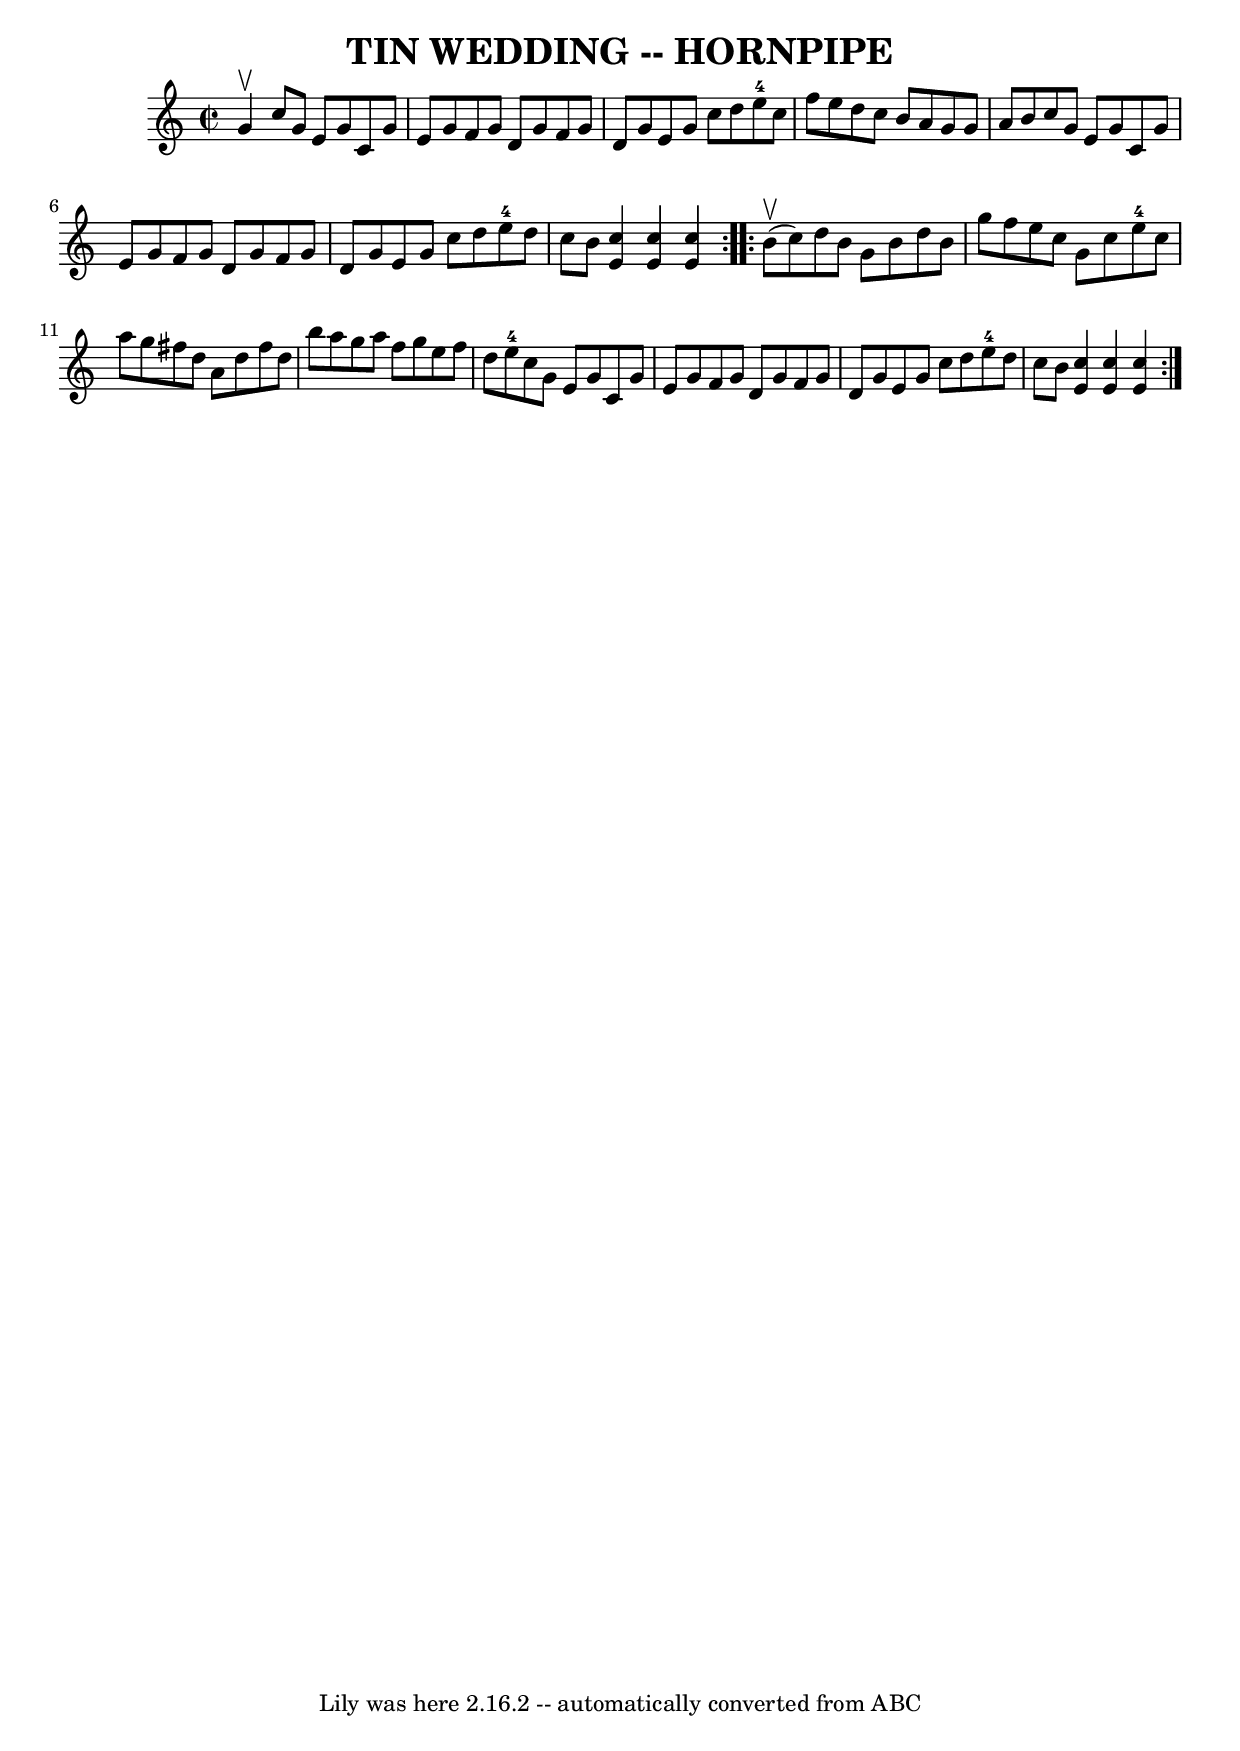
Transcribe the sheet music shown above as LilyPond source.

\version "2.16.2"
\include "Mammoth.ily"
\header {
  %% book = "Ryan's Mammoth Collection of Fiddle Tunes"
  crossRefNumber = "1"
  footnotes = ""
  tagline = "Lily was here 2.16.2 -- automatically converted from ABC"
  title = "TIN WEDDING -- HORNPIPE"

}
voicedefault =  {



  \repeat volta 2 {

    \override Staff.TimeSignature #'style = #'C
    \time 2/2 
    \key c \major
    g'4^\upbow       |
    c''8 g'8 e'8    
    g'8 c'8 g'8 e'8 g'8    |
    f'8 g'8 d'8 g'8 f'8   
    g'8 d'8 g'8    |
    e'8 g'8 c''8 d''8 e''8-4   
    c''8 f''8 e''8    |
    d''8 c''8 b'8 a'8 g'8 g'8    
    a'8 b'8    | |
    c''8 g'8 e'8 g'8 c'8 g'8   
    e'8 g'8    |
    f'8 g'8 d'8 g'8 f'8 g'8 d'8 g'8   |
    e'8 g'8 c''8 d''8 e''8-4 d''8 c''8 b'8     |
    << c''4 e'4   >> << c''4 e'4   >> << c''4 e'4   >>   
  }  
  
  \repeat volta 2 {
    b'8 (^\upbow c''8)       |
    d''8 b'8   
    g'8 b'8 d''8 b'8 g''8 f''8    |
    e''8 c''8 g'8    
    c''8 e''8-4 c''8 a''8 g''8    |
    fis''8 d''8 a'8  
    d''8 fis''8 d''8 b''8 a''8    |
    g''8 a''8 f''8    
    g''8 e''8 f''8 d''8 e''8-4   | |
    c''8 g'8 
    e'8 g'8 c'8 g'8 e'8 g'8    |
    f'8 g'8 d'8    
    g'8 f'8 g'8 d'8 g'8    |
    e'8 g'8 c''8 d''8      
    e''8-4 d''8 c''8 b'8    |
    << c''4 e'4   >> << c''4    
			e'4   >> << c''4 e'4   >>   
  }   

}

\score{
  <<

    \context Staff="default"
    {
      \voicedefault 
      
    }

  >>
  \layout {
    
  }
  \midi {
  }

}
